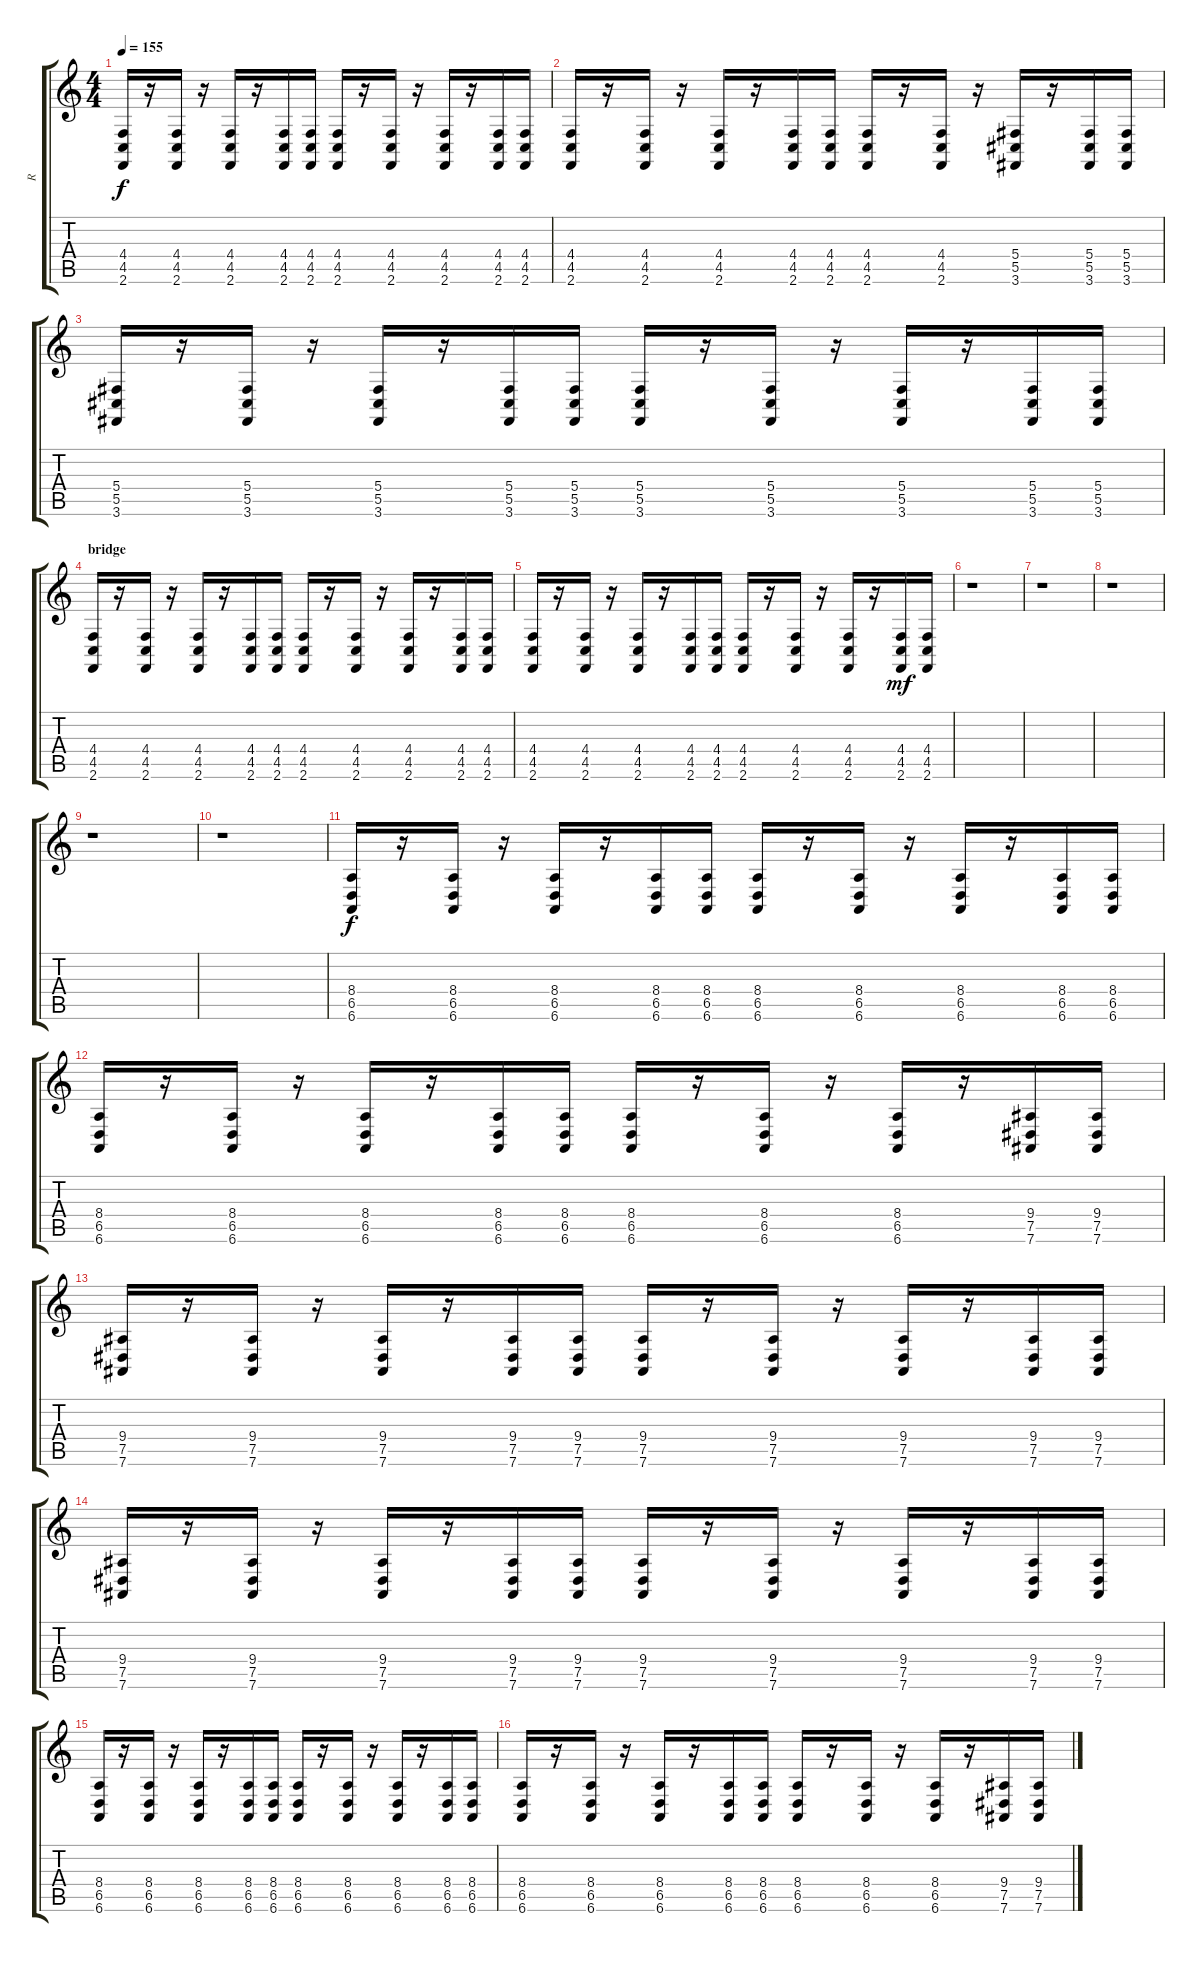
\track ("R" "R") {instrument electricpiano2}
\staff {score tabs}
\tuning (Eb4 Bb3 Gb3 Db3 Ab2 Eb2) {hide}
\ts (4 4)
\tempo 155
\clef g2
\ks c
(4.4 4.5 2.6).16{dy f} r.16 (4.4 4.5 2.6).16 r.16 (4.4 4.5 2.6).16 r.16 (4.4 4.5 2.6).16 (4.4 4.5 2.6).16 (4.4 4.5 2.6).16 r.16 (4.4 4.5 2.6).16 r.16 (4.4 4.5 2.6).16 r.16 (4.4 4.5 2.6).16 (4.4 4.5 2.6).16 |
(4.4 4.5 2.6).16 r.16 (4.4 4.5 2.6).16 r.16 (4.4 4.5 2.6).16 r.16 (4.4 4.5 2.6).16 (4.4 4.5 2.6).16 (4.4 4.5 2.6).16 r.16 (4.4 4.5 2.6).16 r.16 (5.4 5.5 3.6).16 r.16 (5.4 5.5 3.6).16 (5.4 5.5 3.6).16 |
(5.4 5.5 3.6).16 r.16 (5.4 5.5 3.6).16 r.16 (5.4 5.5 3.6).16 r.16 (5.4 5.5 3.6).16 (5.4 5.5 3.6).16 (5.4 5.5 3.6).16 r.16 (5.4 5.5 3.6).16 r.16 (5.4 5.5 3.6).16 r.16 (5.4 5.5 3.6).16 (5.4 5.5 3.6).16 |
\section ("" "bridge")
(4.4 4.5 2.6).16 r.16 (4.4 4.5 2.6).16 r.16 (4.4 4.5 2.6).16 r.16 (4.4 4.5 2.6).16 (4.4 4.5 2.6).16 (4.4 4.5 2.6).16 r.16 (4.4 4.5 2.6).16 r.16 (4.4 4.5 2.6).16 r.16 (4.4 4.5 2.6).16 (4.4 4.5 2.6).16 |
(4.4 4.5 2.6).16 r.16 (4.4 4.5 2.6).16 r.16 (4.4 4.5 2.6).16 r.16 (4.4 4.5 2.6).16 (4.4 4.5 2.6).16 (4.4 4.5 2.6).16 r.16 (4.4 4.5 2.6).16 r.16 (4.4 4.5 2.6).16 r.16 (4.4 4.5 2.6).16{dy mf} (4.4 4.5 2.6).16 |
r.1 |
r.1 |
r.1 |
r.1 |
r.1 |
\section ("" "")
(8.4 6.5 6.6).16{dy f} r.16 (8.4 6.5 6.6).16 r.16 (8.4 6.5 6.6).16 r.16 (8.4 6.5 6.6).16 (8.4 6.5 6.6).16 (8.4 6.5 6.6).16 r.16 (8.4 6.5 6.6).16 r.16 (8.4 6.5 6.6).16 r.16 (8.4 6.5 6.6).16 (8.4 6.5 6.6).16 |
(8.4 6.5 6.6).16 r.16 (8.4 6.5 6.6).16 r.16 (8.4 6.5 6.6).16 r.16 (8.4 6.5 6.6).16 (8.4 6.5 6.6).16 (8.4 6.5 6.6).16 r.16 (8.4 6.5 6.6).16 r.16 (8.4 6.5 6.6).16 r.16 (9.4 7.5 7.6).16 (9.4 7.5 7.6).16 |
(9.4 7.5 7.6).16 r.16 (9.4 7.5 7.6).16 r.16 (9.4 7.5 7.6).16 r.16 (9.4 7.5 7.6).16 (9.4 7.5 7.6).16 (9.4 7.5 7.6).16 r.16 (9.4 7.5 7.6).16 r.16 (9.4 7.5 7.6).16 r.16 (9.4 7.5 7.6).16 (9.4 7.5 7.6).16 |
(9.4 7.5 7.6).16 r.16 (9.4 7.5 7.6).16 r.16 (9.4 7.5 7.6).16 r.16 (9.4 7.5 7.6).16 (9.4 7.5 7.6).16 (9.4 7.5 7.6).16 r.16 (9.4 7.5 7.6).16 r.16 (9.4 7.5 7.6).16 r.16 (9.4 7.5 7.6).16 (9.4 7.5 7.6).16 |
(8.4 6.5 6.6).16 r.16 (8.4 6.5 6.6).16 r.16 (8.4 6.5 6.6).16 r.16 (8.4 6.5 6.6).16 (8.4 6.5 6.6).16 (8.4 6.5 6.6).16 r.16 (8.4 6.5 6.6).16 r.16 (8.4 6.5 6.6).16 r.16 (8.4 6.5 6.6).16 (8.4 6.5 6.6).16 |
(8.4 6.5 6.6).16 r.16 (8.4 6.5 6.6).16 r.16 (8.4 6.5 6.6).16 r.16 (8.4 6.5 6.6).16 (8.4 6.5 6.6).16 (8.4 6.5 6.6).16 r.16 (8.4 6.5 6.6).16 r.16 (8.4 6.5 6.6).16 r.16 (9.4 7.5 7.6).16 (9.4 7.5 7.6).16
